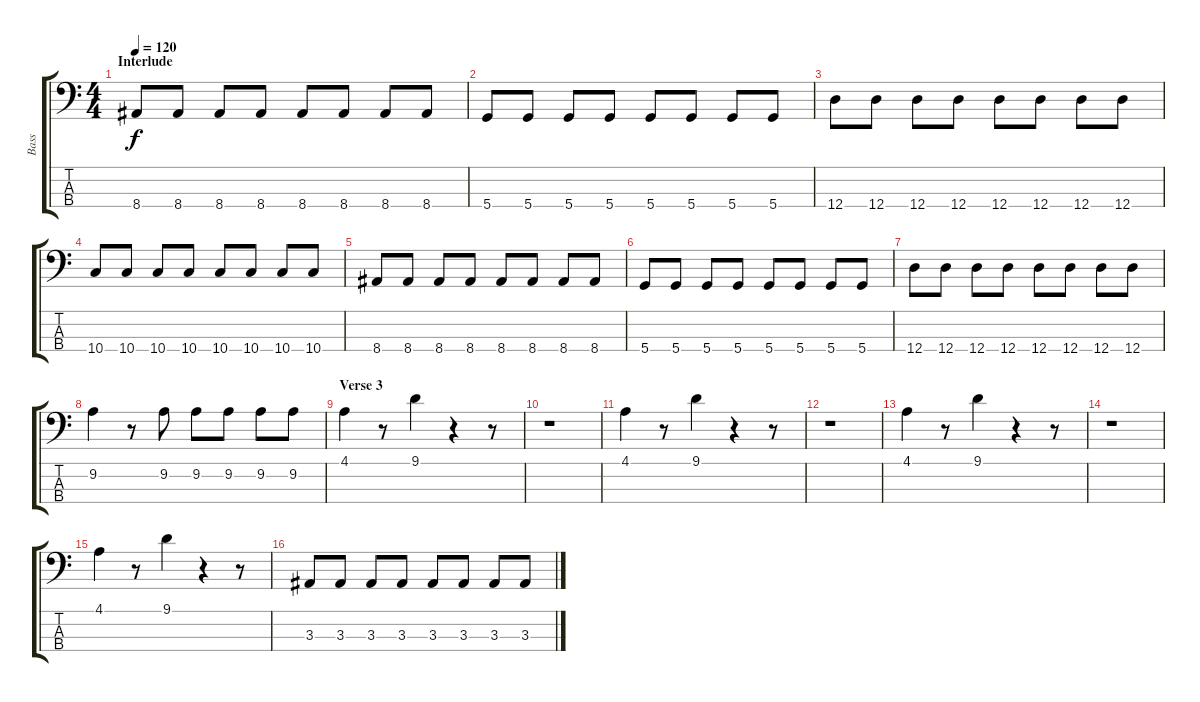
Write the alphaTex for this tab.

\track ("Bass" "Bass") {instrument electricbassfinger}
\staff {score tabs}
\tuning (F2 C2 G1 D1) {hide}
\ts (4 4)
\section ("" "Interlude")
\tempo 120
\clef f4
\ks c
8.4.8{dy f} 8.4.8 8.4.8 8.4.8 8.4.8 8.4.8 8.4.8 8.4.8 |
5.4.8 5.4.8 5.4.8 5.4.8 5.4.8 5.4.8 5.4.8 5.4.8 |
12.4.8 12.4.8 12.4.8 12.4.8 12.4.8 12.4.8 12.4.8 12.4.8 |
10.4.8 10.4.8 10.4.8 10.4.8 10.4.8 10.4.8 10.4.8 10.4.8 |
8.4.8 8.4.8 8.4.8 8.4.8 8.4.8 8.4.8 8.4.8 8.4.8 |
5.4.8 5.4.8 5.4.8 5.4.8 5.4.8 5.4.8 5.4.8 5.4.8 |
12.4.8 12.4.8 12.4.8 12.4.8 12.4.8 12.4.8 12.4.8 12.4.8 |
9.2.4 r.8 9.2.8 9.2.8 9.2.8 9.2.8 9.2.8 |
\section ("" "Verse 3")
4.1.4 r.8 9.1.4 r.4 r.8 |
r.1 |
4.1.4 r.8 9.1.4 r.4 r.8 |
r.1 |
4.1.4 r.8 9.1.4 r.4 r.8 |
r.1 |
4.1.4 r.8 9.1.4 r.4 r.8 |
3.3.8 3.3.8 3.3.8 3.3.8 3.3.8 3.3.8 3.3.8 3.3.8
